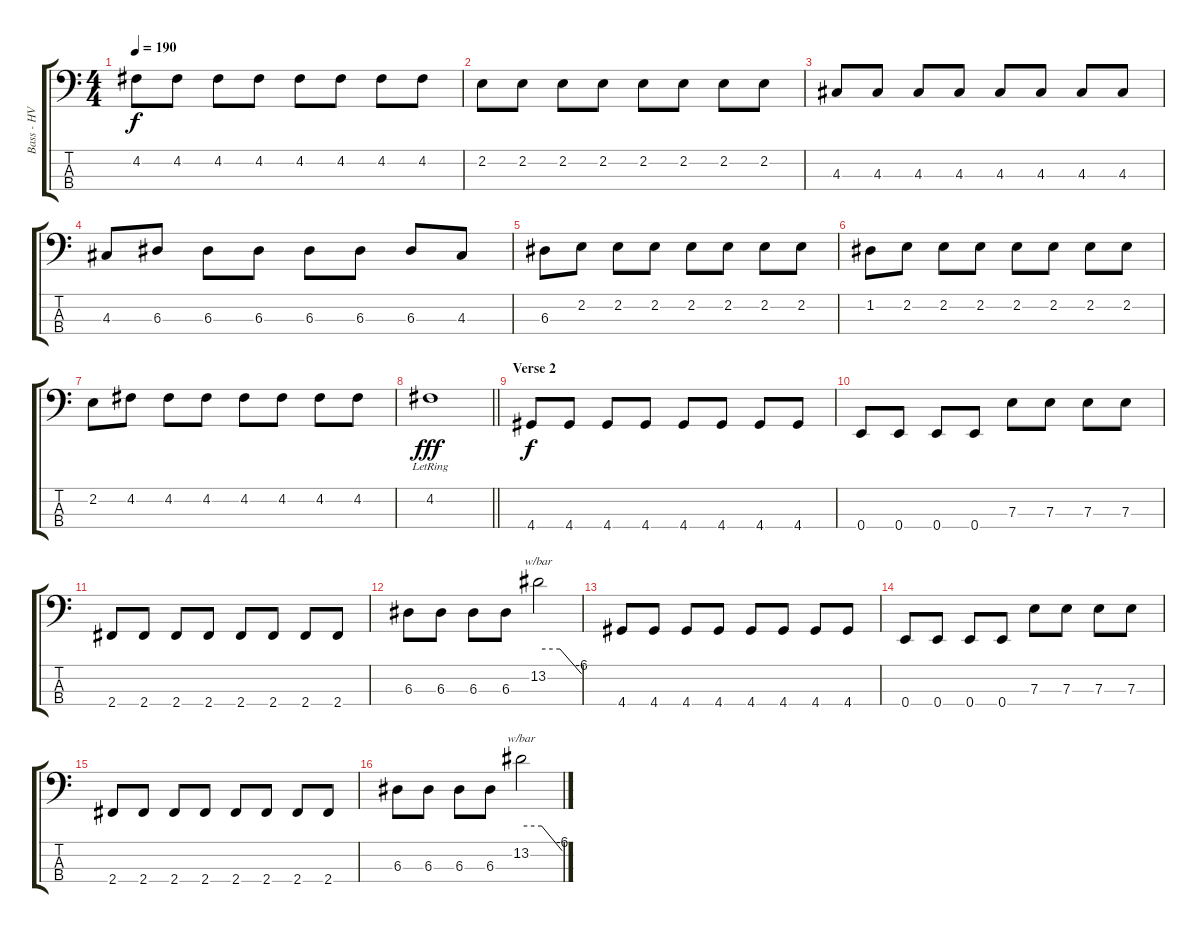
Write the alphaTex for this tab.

\track ("Bass - HV ZhEkA" "Bass - HV ") {instrument synthbass2}
\staff {score tabs}
\tuning (G2 D2 A1 E1) {hide}
\ts (4 4)
\tempo 190
\clef f4
\ks c
4.2.8{dy f} 4.2.8 4.2.8 4.2.8 4.2.8 4.2.8 4.2.8 4.2.8 |
2.2.8 2.2.8 2.2.8 2.2.8 2.2.8 2.2.8 2.2.8 2.2.8 |
4.3.8 4.3.8 4.3.8 4.3.8 4.3.8 4.3.8 4.3.8 4.3.8 |
4.3.8 6.3.8 6.3.8 6.3.8 6.3.8 6.3.8 6.3.8 4.3.8 |
6.3.8 2.2.8 2.2.8 2.2.8 2.2.8 2.2.8 2.2.8 2.2.8 |
1.2.8 2.2.8 2.2.8 2.2.8 2.2.8 2.2.8 2.2.8 2.2.8 |
2.2.8 4.2.8 4.2.8 4.2.8 4.2.8 4.2.8 4.2.8 4.2.8 |
\barLineRight lightlight
4.2{lr}.1{dy fff} |
\section ("" "Verse 2")
4.4.8{dy f} 4.4.8 4.4.8 4.4.8 4.4.8 4.4.8 4.4.8 4.4.8 |
0.4.8 0.4.8 0.4.8 0.4.8 7.3.8 7.3.8 7.3.8 7.3.8 |
2.4.8 2.4.8 2.4.8 2.4.8 2.4.8 2.4.8 2.4.8 2.4.8 |
6.3.8 6.3.8 6.3.8 6.3.8 13.2.2{tbe (custom default 0 0 30 0 60 -24)} |
4.4.8 4.4.8 4.4.8 4.4.8 4.4.8 4.4.8 4.4.8 4.4.8 |
0.4.8 0.4.8 0.4.8 0.4.8 7.3.8 7.3.8 7.3.8 7.3.8 |
2.4.8 2.4.8 2.4.8 2.4.8 2.4.8 2.4.8 2.4.8 2.4.8 |
6.3.8 6.3.8 6.3.8 6.3.8 13.2.2{tbe (custom default 0 0 30 0 60 -24)}
